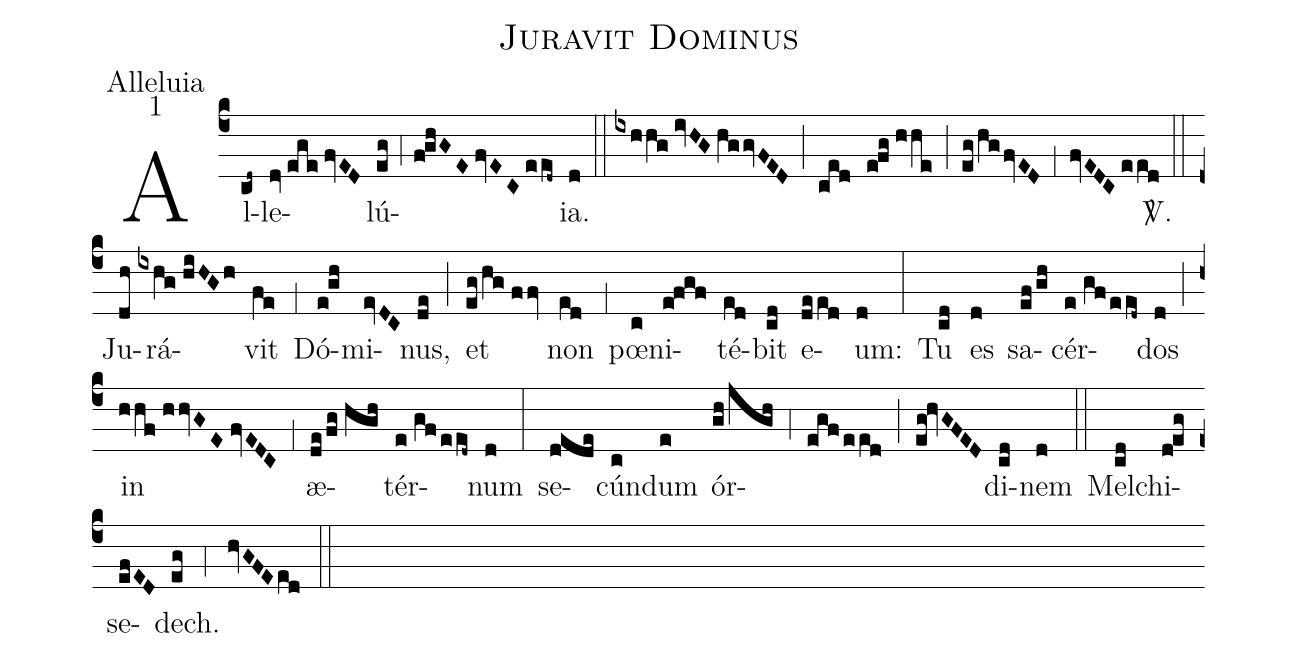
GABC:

name:Juravit Dominus;
office-part:Alleluia;
mode:1;
%%
(c4) Al(cd~)le(dv//ege//fvED)lú(eg;4f!ghGE//fvEC//eed~)ia.(d) (::) (ixhhg//ivHG//hggvFED) (;) (ced) (e!fg//hhe) (;) (eg/hg/fvED) (;1) (fvEDC//eed) <sp>V/</sp>.(::) Ju(dh)rá(ixhg//hiHGh)vit(fe) (;1) Dó(e!gh)mi(evDC)nus,(de) (;) et(eg/hg//ffv) non(ed) (;1) pœ(c)ni(e!fgf)té(ed)bit(cd) e(deed)um:(d) (:) Tu(cd) es(d) sa(ef/gh)cér(e//gf/eed~)dos(d) (;) in(hhf//hhvGE//fvEDC) (;1) æ(de/fg//hgh)tér(e//gf/eed~)num(d) (:) se(dede)cún(c)dum(e) ór(gh/jgh;4egf/eed;eg!hvGFED)di(cd)nem(d) (::) Mel(cd)chi(d!eg)se(efED)dech.(eg) (;4) (hvGFEed) (::)
